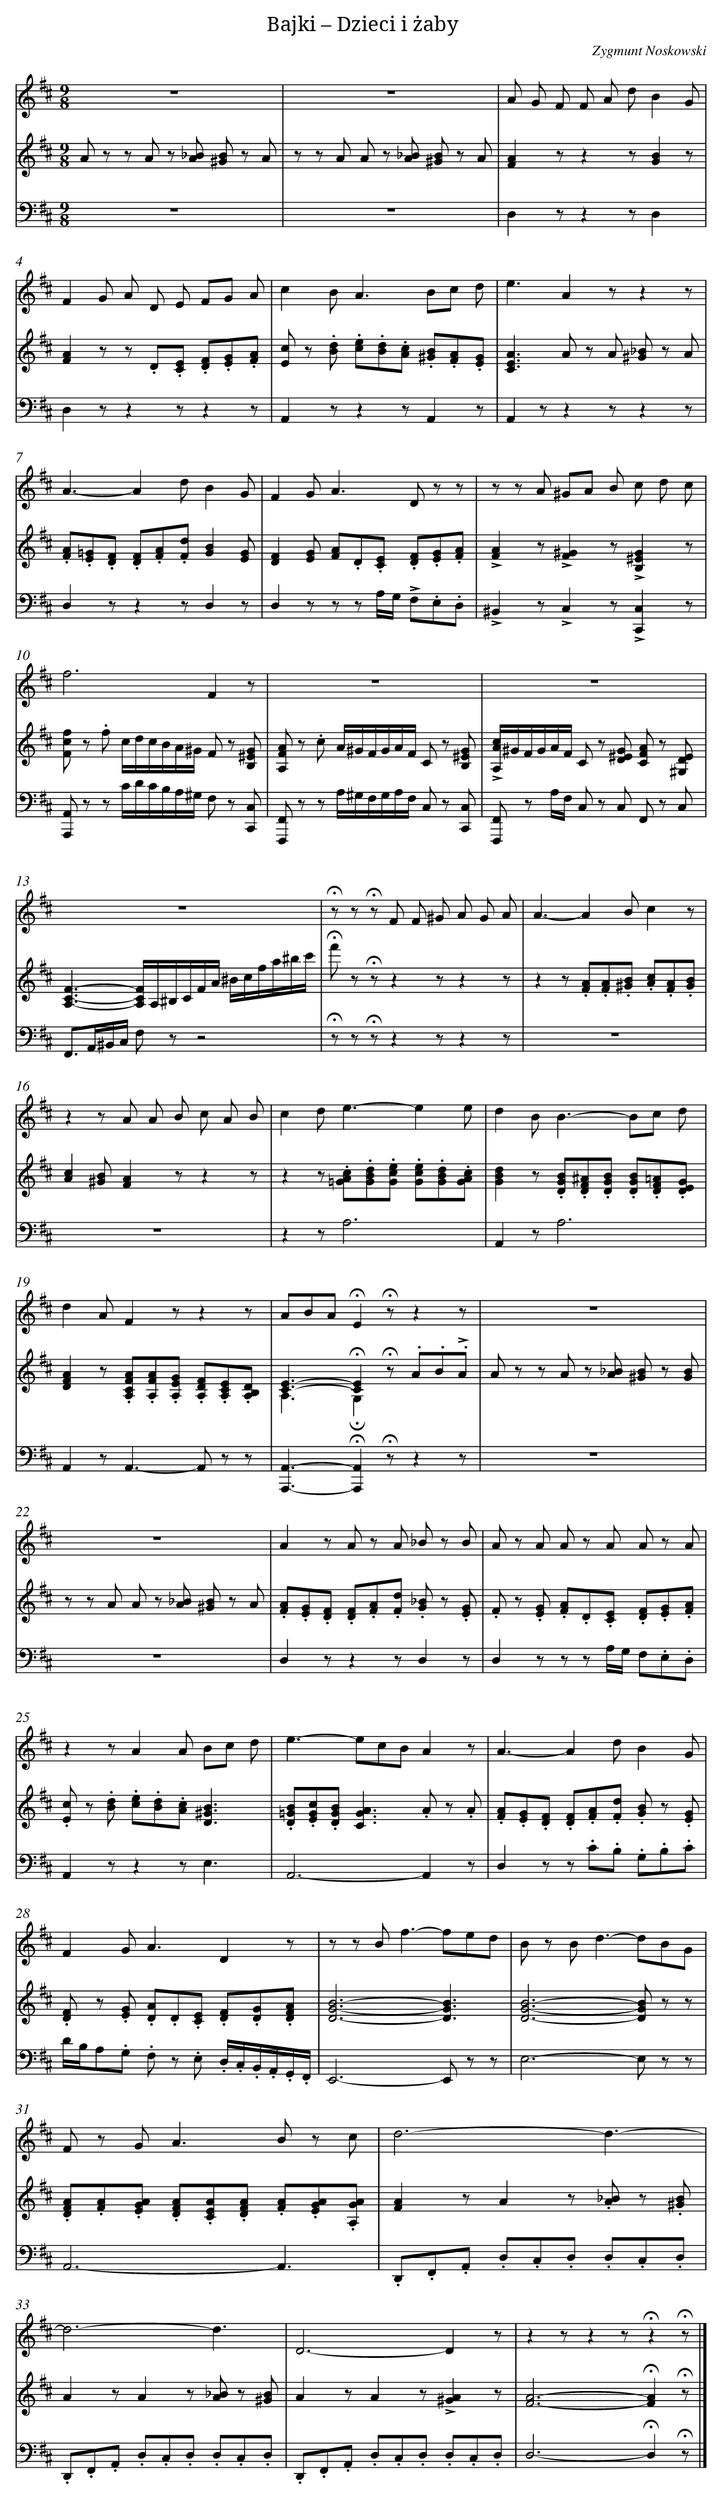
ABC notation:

X:1
T: Bajki – Dzieci i żaby
C: Zygmunt Noskowski
L: 1/8
M: 9/8
V: 1 clef=treble
V: 2 clef=treble
V: 3 clef=bass
K: D
[V:1] z9 |
[V:2] A z z A z [A_B] [^GB] z A |
[V:3] z9 |
[V:1] z9 |
[V:2] z z A A z [A_B] [^GB] z A |
[V:3] z9 |
[V:1] A G F F A dB2G |
[V:2] [F2A2]zz2z[G2B2]z |
[V:3] D,2zz2zD,2x |
[V:1] F2G A D E FG A |
[V:2] [F2A2]z z .D.[CE] .[DF].[EG].[FA] |
[V:3] D,2zz2zz2z |
[V:1] c2B2<A2Bc d |
[V:2] [Ec] z .[Bd] .[ce].[Bd].[Ac] .[^GB].[FA].[EG] |
[V:3] A,,2zz2zA,,2z |
[V:1] e3A2zz2z |
[V:2] [C2E2A2]>A2 z A [^G_B] z A |
[V:3] A,,2zz2zz2z |
[V:1] A3-A2dB2G |
[V:2] .[FA].[E=G].[DF] .[DF].[FA].[Fd][G2B2][EG] |
[V:3] D,2zz2zD,2z |
[V:1] F2G2<A2D z z |
[V:2] [D2F2][EG] [FA].D.[CE] .[DF].[EG].[FA] |
[V:3] D,2z z z A,/G,/ !accent!F,.E,.D, |
[V:1] z z A ^GA B c d c |
[V:2] !accent![F2A2]z!accent![F2^G2]z!accent![B,2^E2G2]z |
[V:3] !accent!^B,,2z!accent!C,2z!accent![C,,2C,2]z |
[V:1] f4>F4z |
[V:2] [Fcf] z .f c/d/c/B/A/^G/ F z [B,^EG] |
[V:3] [A,,,A,,] z z C/D/C/B,/A,/^G,/ F, z [C,,C,] |
[V:1] z9 |
[V:2] [A,FA] z .c A/^G/F/G/A/F/ C z [B,^EG] |
[V:3] [F,,,F,,] z z A,/^G,/F,/G,/A,/F,/ C, z [C,,C,] |
[V:1] z9 |
[V:2] !accent![A,/A/c/]^G/F/G/A/F/ C z [D^EG] [CFA] z [^G,DE] |
[V:3] [F,,,F,,] z A,/F,/ C, z C, F,, z C, |
[V:1] z9 |
[V:2] [A,3C3F3]-[A,/C/F/]A,/^B,/C/F/A/ ^B/c/f/a/^b/c'/ |
[V:3] F,,>A,,^B,,/C,/ F, zz4 |
[V:1] !fermata!z z !fermata!z F F ^G A G A |
[V:2] !fermata!f' z !fermata!zz2zz2z |
[V:3] !fermata!z z !fermata!zz2zz2z |
[V:1] A3-A2Bc2z |
[V:2] z2z .[FA].[FA].[^GB] .[Ac].[FA].[GB] |
[V:3] z9 |
[V:1] z2z A A B c A B |
[V:2] [A2c2][^GB][F2A2]zz2z |
[V:3] z9 |
[V:1] c2d2<e2-e2e |
[V:2] z2z .[=GAc].[GBd].[Gce] .[Gce].[GBd].[GAc] |
[V:3] z2zA,6 |
[V:1] d2B2<B2-Bc d |
[V:2] [G2B2d2]z .[DGB].[DF^A].[DGB] .[DGB].[DF=A].[DEG] |
[V:3] A,,2zA,6 |
[V:1] d2AF2zz2z |
[V:2] [D2F2A2]z .[A,CFA].[A,FA].[A,EG] .[A,DF].[A,CE].[A,B,D] |
[V:3] A,,2z2<A,,2-A,, z z |
[V:1] ABA!fermata!E2!fermata!zz2z |
[V:2] [C3E3]-!fermata![C2E2]!fermata!z .A.B.!accent!A & A,3!fermata!G,2x4 |
[V:3] [A,,,3A,,3]-!fermata![A,,,2A,,2]!fermata!zz2z |
[V:1] z9 |
[V:2] A z z A z [A_B] [^GB] z [GB] |
[V:3] z9 |
[V:1] z9 |
[V:2] z z A A z [A_B] [^GB] z A |
[V:3] z9 |
[V:1] A2z A z A _B z B |
[V:2] .[FA].[EG].[DF] .[DF].[FA].[Fd] .[G_B] z .[EG] |
[V:3] D,2zz2zD,2z |
[V:1] A z A A z A A z A |
[V:2] .F z .[EG] .[FA].D.[CE] .[DF].[EG].[FA] |
[V:3] D,2z z z A,/G,/ F,.E,.D, |
[V:1] z2zA2A Bc d |
[V:2] .[Ec] z .[Bd] .[ce].[Bd].[Ac][D3^G3B3] |
[V:3] A,,2zz2zE,3 |
[V:1] e2>-e2cBA2z |
[V:2] .[D=GB].[EGc].[D2G2B2]<[C2G2A2].A z .A |
[V:3] A,,4>-A,,4z |
[V:1] A3-A2dB2G |
[V:2] .[FA].[EG].[DF] .[DF].[FA].[Fd] .[GB] z .[EG] |
[V:3] D,2z z .C.B, .G,.B,.C |
[V:1] F2G2<A2D2z |
[V:2] .[DF] z .[EG] .[DA].D.[CE] .[DF].[DG].[DFA] |
[V:3] D/B,/A,.G, .F, z .E, .D,/.C,/.B,,/.A,,/.G,,/.F,,/ |
[V:1] z z B2<f2-fed |
[V:2] [D6G6B6]-[D3G3B3] |
[V:3] E,,6-E,, z z |
[V:1] B z B2<d2-dBG |
[V:2] [D6G6B6]-[DGB] z z |
[V:3] E,6-E, z z |
[V:1] F z G2<A2B z c |
[V:2] .[DFA].[FA].[EGA] .[DFA].[CEA].[DFA] .[FA].[EGA].[A,GA] |
[V:3] A,,6-A,,3 |
[V:1] d6-d3- |
[V:2] [F2A2]zA2z .[A_B] z .[^GB] |
[V:3] .D,,.F,,.A,, .D,.C,.D, .D,.C,.D, |
[V:1] d6-d3 |
[V:2] A2zA2z [A_B] z [^GB] |
[V:3] .D,,.F,,.A,, .D,.C,.D, .D,.C,.D, |
[V:1] D4>-D4z |
[V:2] A2zA2z!accent![^G2A2]z |
[V:3] .D,,.F,,.A,, .D,.C,.D, .D,.C,.D, |
[V:1] z2zz2z!fermata!z2!fermata!z |]
[V:2] [F4A4]>-!fermata![F4A4]!fermata!z |]
[V:3] D,4>-!fermata!D,4!fermata!z |]
